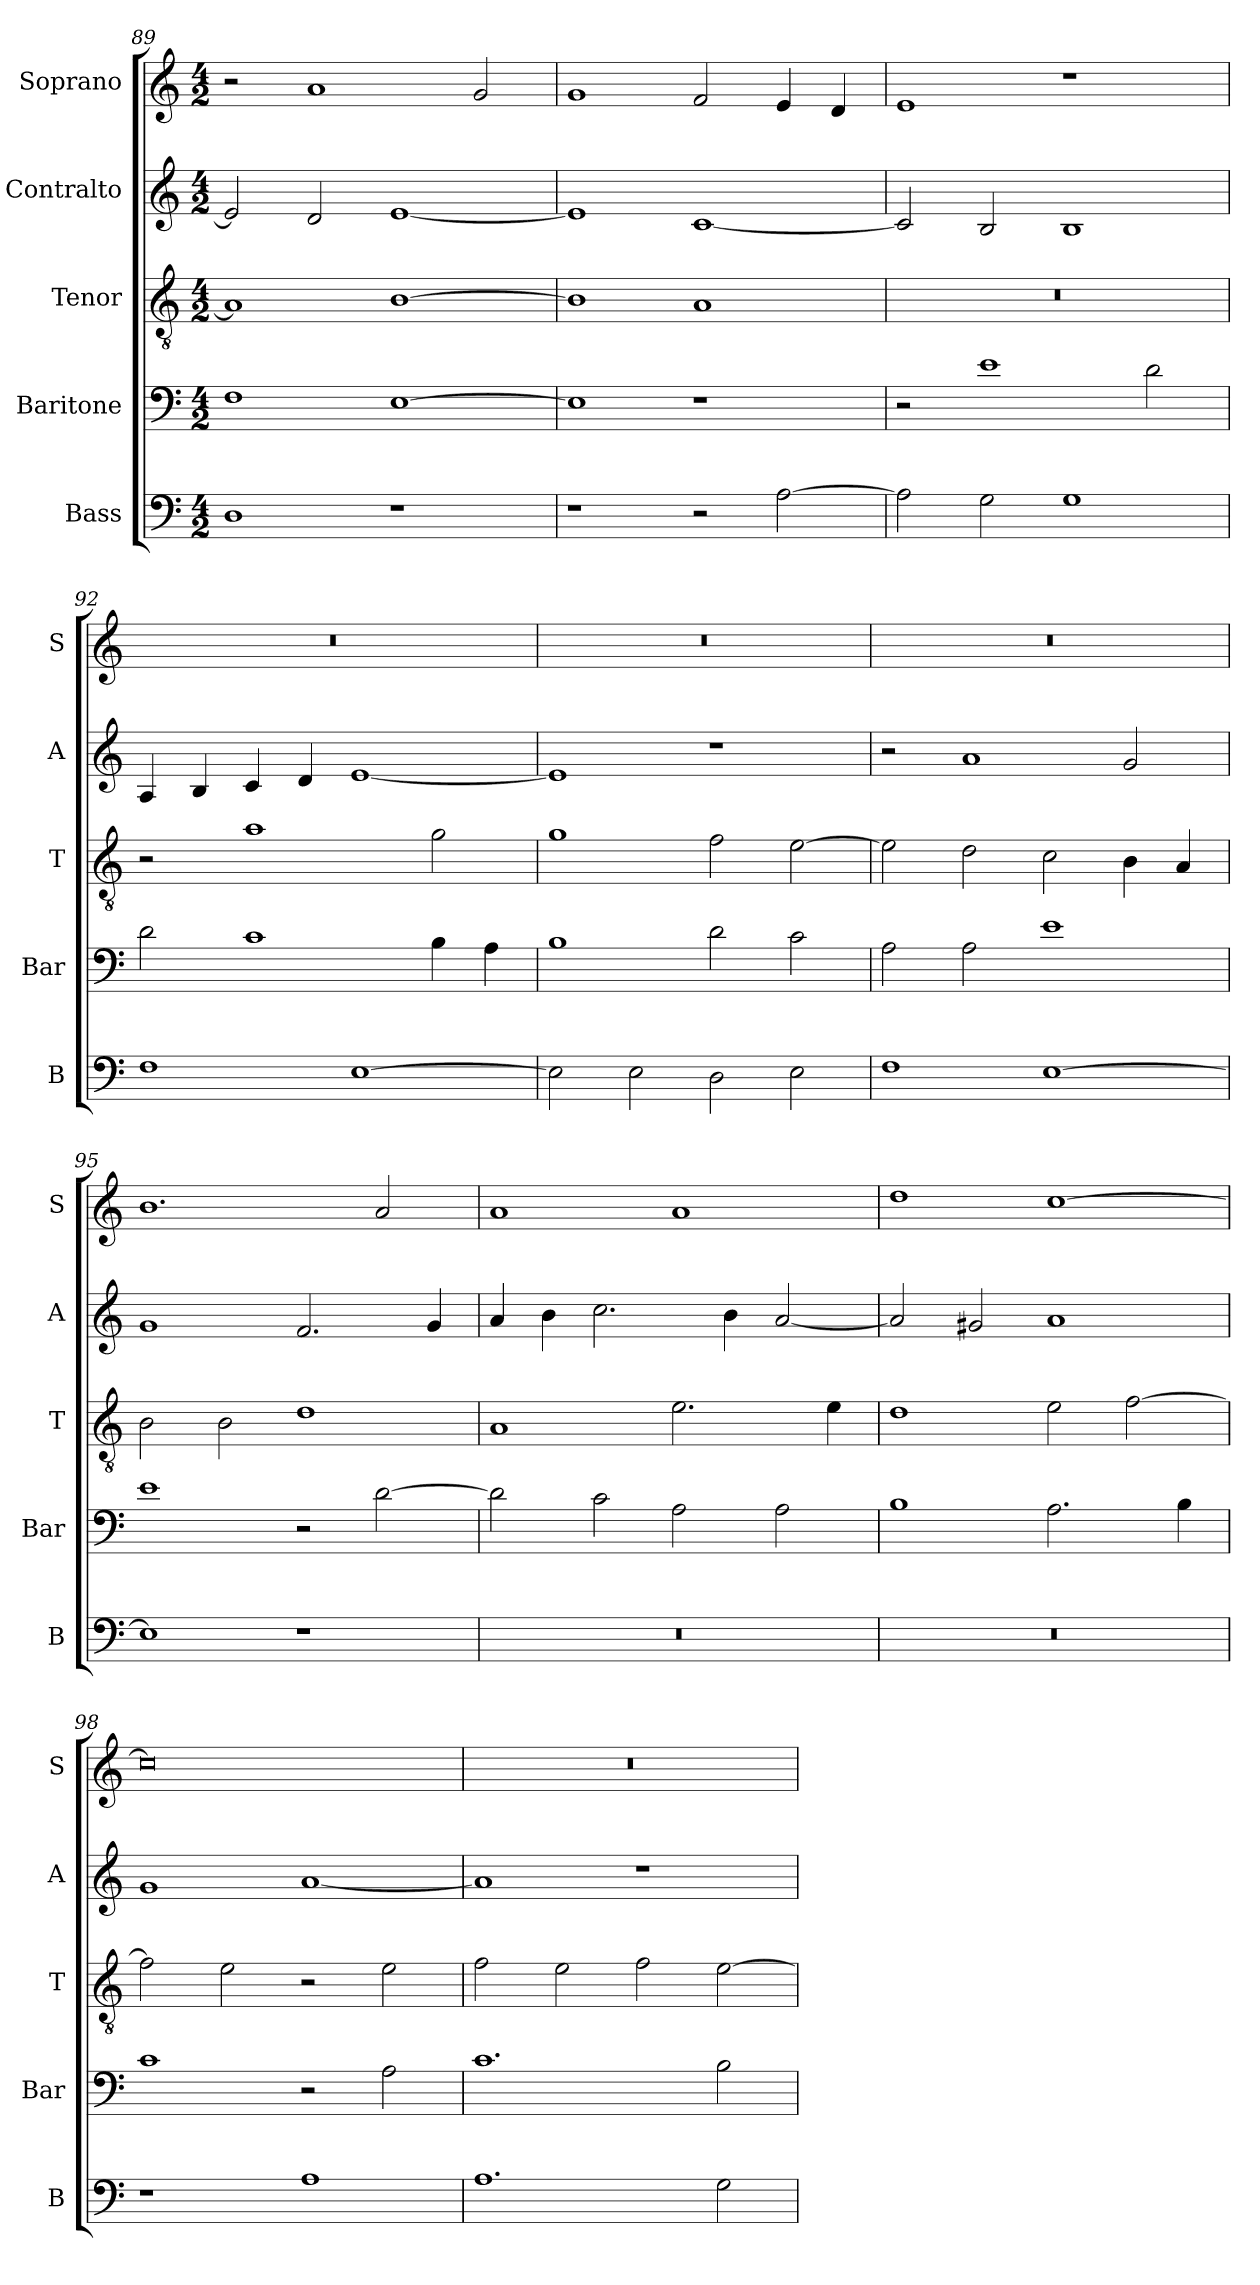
**kern	**kern	**kern	**kern	**kern
*part5	*part4	*part3	*part2	*part1
*staff5	*staff4	*staff3	*staff2	*staff1
*I"Bass	*I"Baritone	*I"Tenor	*I"Contralto	*I"Soprano
*I'B	*I'Bar	*I'T	*I'A	*I'S
*clefF4	*clefF4	*clefGv2	*clefG2	*clefG2
*k[]	*k[]	*k[]	*k[]	*k[]
*A:aeo	*A:aeo	*A:aeo	*A:aeo	*A:aeo
*M4/2	*M4/2	*M4/2	*M4/2	*M4/2
=89	=89	=89	=89	=89
1D	1F	1A]	2e]	2r
.	.	.	2d	1a
1r	[1E	[1B	[1e	.
.	.	.	.	2g
=90	=90	=90	=90	=90
1r	1E]	1B]	1e]	1g
2r	1r	1A	[1c	2f
[2A	.	.	.	4e
.	.	.	.	4d
=91	=91	=91	=91	=91
2A]	2r	0r	2c]	1e
2G	1e	.	2B	.
1G	.	.	1B	1r
.	2d	.	.	.
=92	=92	=92	=92	=92
1F	2d	2r	4A	0r
.	.	.	4B	.
.	1c	1a	4c	.
.	.	.	4d	.
[1E	.	.	[1e	.
.	4B	2g	.	.
.	4A	.	.	.
=93	=93	=93	=93	=93
2E]	1B	1g	1e]	0r
2E	.	.	.	.
2D	2d	2f	1r	.
2E	2c	[2e	.	.
=94	=94	=94	=94	=94
1F	2A	2e]	2r	0r
.	2A	2d	1a	.
[1E	1e	2c	.	.
.	.	4B	2g	.
.	.	4A	.	.
=95	=95	=95	=95	=95
1E]	1e	2B	1g	1.b
.	.	2B	.	.
1r	2r	1d	2.f	.
.	[2d	.	.	2a
.	.	.	4g	.
=96	=96	=96	=96	=96
0r	2d]	1A	4a	1a
.	.	.	4b	.
.	2c	.	2.cc	.
.	2A	2.e	.	1a
.	.	.	4b	.
.	2A	.	[2a	.
.	.	4e	.	.
=97	=97	=97	=97	=97
0r	1B	1d	2a]	1dd
.	.	.	2g#X	.
.	2.A	2e	1a	[1cc
.	.	[2f	.	.
.	4B	.	.	.
=98	=98	=98	=98	=98
1r	1c	2f]	1g	0cc]
.	.	2e	.	.
1A	2r	2r	[1a	.
.	2A	2e	.	.
=99	=99	=99	=99	=99
1.A	1.c	2f	1a]	0r
.	.	2e	.	.
.	.	2f	1r	.
2G	2B	[2e	.	.
=	=	=	=	=
*-	*-	*-	*-	*-
